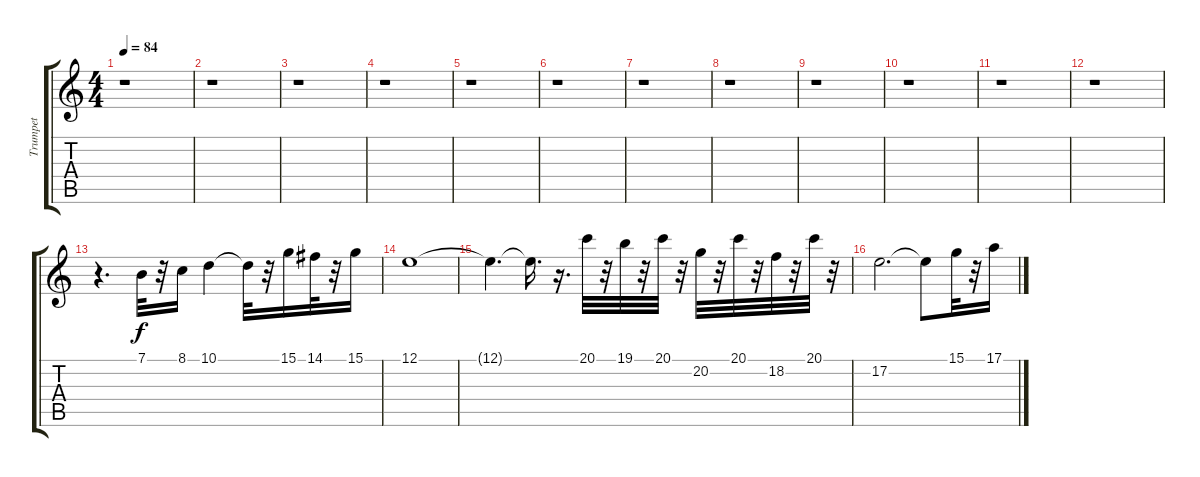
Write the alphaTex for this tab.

\track ("Trumpet             " "Trumpet   ") {instrument trumpet}
\staff {score tabs}
\tuning (E4 B3 G3 D3 A2 E2) {hide}
\ts (4 4)
\tempo 84
\clef g2
\ks c
r.1{dy f} |
r.1 |
r.1 |
r.1 |
r.1 |
r.1 |
r.1 |
r.1 |
r.1 |
r.1 |
r.1 |
r.1 |
r.4{d} 7.1.32 r.32 8.1.16 10.1.4 10.1{t}.32 r.32 15.1.16 14.1.32 r.32 15.1.16 |
12.1.1 |
12.1{t}.4{d} 12.1{t}.16{d} r.16{d} 20.1.32 r.32 19.1.32 r.32 20.1.32 r.32 20.2.32 r.32 20.1.32 r.32 18.2.32 r.32 20.1.32 r.32 |
17.2.2{d} 17.2{t}.8 15.1.32 r.32 17.1.16
